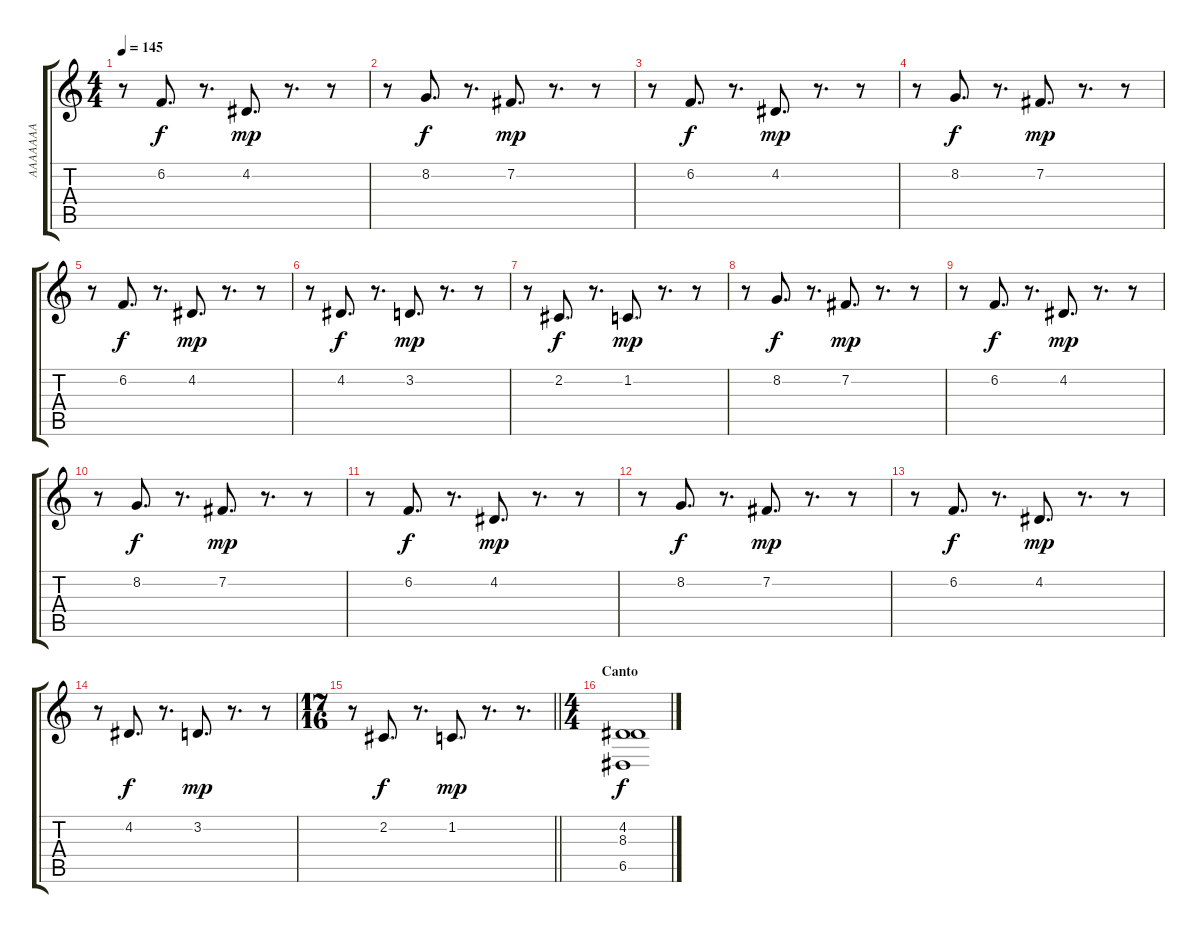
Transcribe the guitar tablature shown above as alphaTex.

\track ("AAAAAAA" "AAAAAAA") {instrument choiraahs}
\staff {score tabs}
\tuning (E4 B3 G3 D3 A2 E2) {hide}
\ts (4 4)
\tempo 145
\clef g2
\ks c
r.8{dy mp} 6.2.8{d dy f} r.8{d} 4.2.8{d dy mp} r.8{d} r.8 |
r.8 8.2.8{d dy f} r.8{d} 7.2.8{d dy mp} r.8{d} r.8 |
r.8 6.2.8{d dy f} r.8{d} 4.2.8{d dy mp} r.8{d} r.8 |
r.8 8.2.8{d dy f} r.8{d} 7.2.8{d dy mp} r.8{d} r.8 |
r.8 6.2.8{d dy f} r.8{d} 4.2.8{d dy mp} r.8{d} r.8 |
r.8 4.2.8{d dy f} r.8{d} 3.2.8{d dy mp} r.8{d} r.8 |
r.8 2.2.8{d dy f} r.8{d} 1.2.8{d dy mp} r.8{d} r.8 |
r.8 8.2.8{d dy f} r.8{d} 7.2.8{d dy mp} r.8{d} r.8 |
r.8 6.2.8{d dy f} r.8{d} 4.2.8{d dy mp} r.8{d} r.8 |
r.8 8.2.8{d dy f} r.8{d} 7.2.8{d dy mp} r.8{d} r.8 |
r.8 6.2.8{d dy f} r.8{d} 4.2.8{d dy mp} r.8{d} r.8 |
r.8 8.2.8{d dy f} r.8{d} 7.2.8{d dy mp} r.8{d} r.8 |
r.8 6.2.8{d dy f} r.8{d} 4.2.8{d dy mp} r.8{d} r.8 |
r.8 4.2.8{d dy f} r.8{d} 3.2.8{d dy mp} r.8{d} r.8 |
\ts (17 16)
\barLineRight lightlight
r.8 2.2.8{d dy f} r.8{d} 1.2.8{d dy mp} r.8{d} r.8{d} |
\ts (4 4)
\section ("" "Canto")
(4.2 8.3 6.5).1{dy f volume 11}
